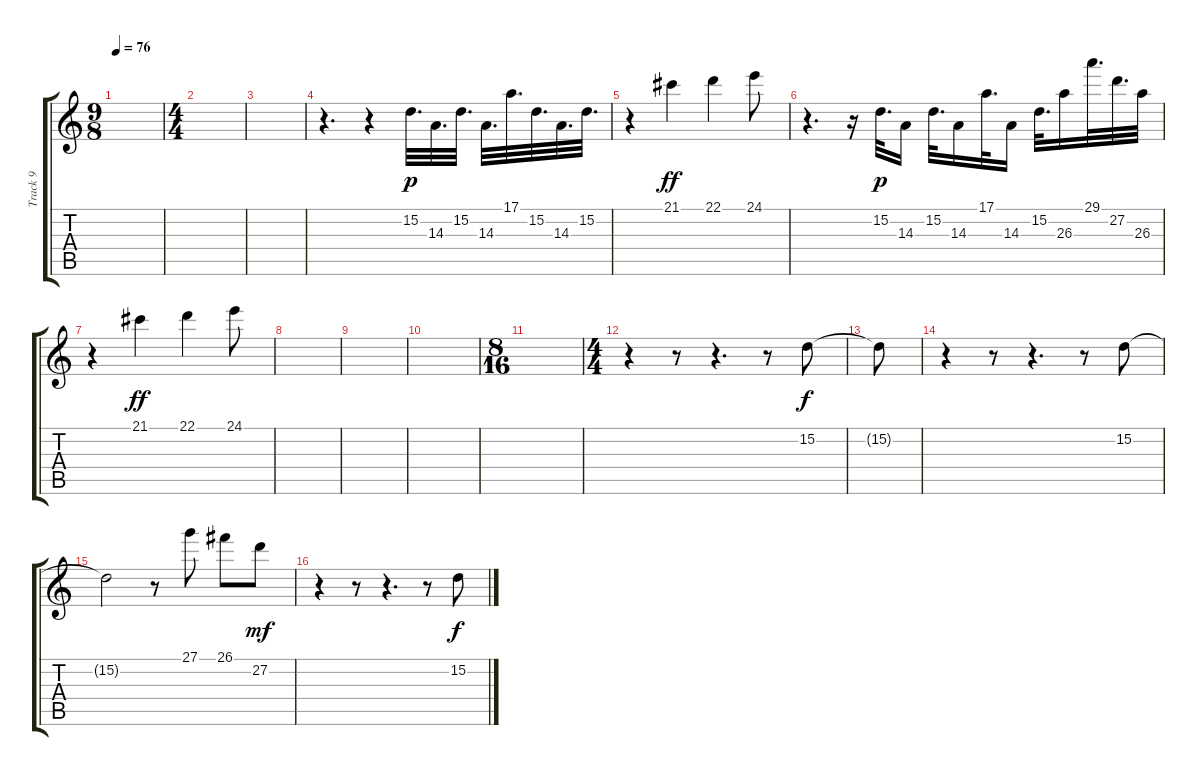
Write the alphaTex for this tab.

\track ("Track 9" "Track 9") {instrument musicbox}
\staff {score tabs}
\tuning (E4 B3 G3 D3 A2 E2) {hide}
\ts (9 8)
\tempo 76
\clef g2
\ks c
|
\ts (4 4)
|
|
r.4{d} r.4{instrument fx4atmosphere} 15.2.32{d dy p} 14.3.32{d} 15.2.32{d} 14.3.32{d} 17.1.32{d} 15.2.32{d} 14.3.32{d} 15.2.32{d} |
r.4{volume 10 instrument musicbox} 21.1.4{dy ff} 22.1.4 24.1.8 |
r.4{d} r.16{instrument fx4atmosphere} 15.2.32{d dy p} 14.3.16 15.2.32{d} 14.3.16 17.1.32{d} 14.3.16 15.2.32{d} 26.3.16 29.1.32{d} 27.2.32{d} 26.3.32 |
r.4{volume 10 instrument musicbox} 21.1.4{dy ff} 22.1.4 24.1.8 |
|
|
|
\ts (8 16)
|
\ts (4 4)
r.4{volume 7 balance 0 instrument fx5brightness} r.8 r.4{d} r.8 15.2.8{dy f} |
15.2{t}.8 |
r.4 r.8 r.4{d} r.8 15.2.8 |
15.2{t}.2 r.8{volume 8 balance 13 instrument fx7echoes} 27.1.8 26.1.8 27.2.8{dy mf} |
r.4{volume 7 balance 0 instrument fx5brightness} r.8 r.4{d} r.8 15.2.8{dy f}
